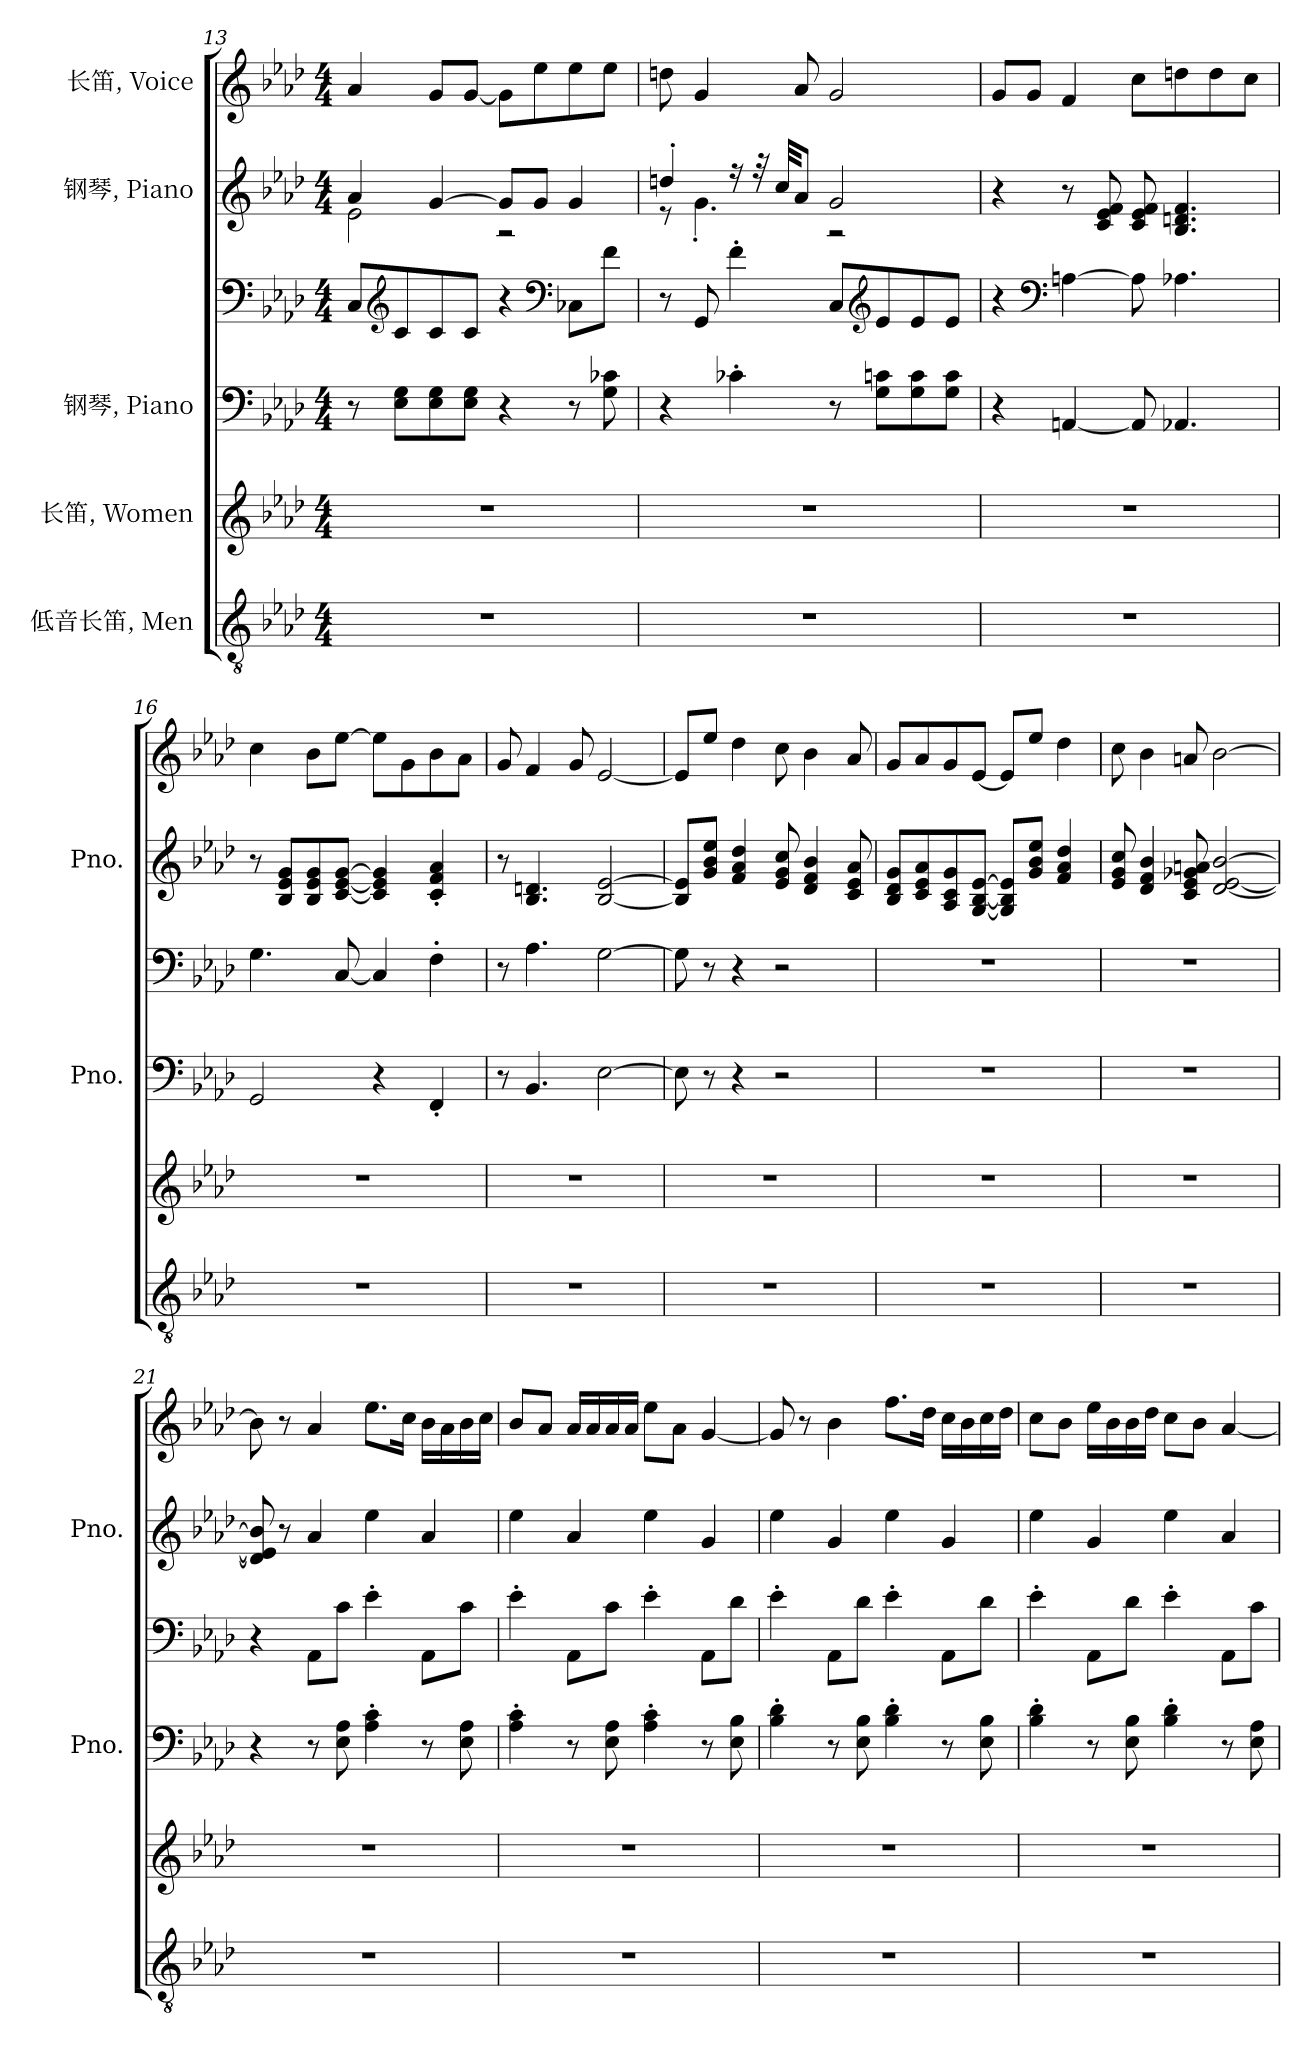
**kern	**kern	**kern	**kern	**kern	**kern
*part5	*part4	*part3	*part3	*part2	*part1
*staff6	*staff5	*staff4	*staff3	*staff2	*staff1
*I"低音长笛, Men	*I"长笛, Women	*I"钢琴, Piano	*	*I"钢琴, Piano	*I"长笛, Voice
*	*	*I'Pno.	*	*I'Pno.	*
*clefGv2	*clefG2	*clefF4	*clefF4	*clefG2	*clefG2
*k[b-e-a-d-]	*k[b-e-a-d-]	*k[b-e-a-d-]	*k[b-e-a-d-]	*k[b-e-a-d-]	*k[b-e-a-d-]
*M4/4	*M4/4	*M4/4	*M4/4	*M4/4	*M4/4
=13	=13	=13	=13	=13	=13
*	*	*	*	*^	*
1r	1r	8r	8C/L	4a-/	2e-\	4a-/
*	*	*	*clefG2	*	*	*
.	.	8E-\ 8G\L	8c/	.	.	.
.	.	8E-\ 8G\	8c/	[4g/	.	8g/L
.	.	8E-\ 8G\J	8c/J	.	.	[8g/J
.	.	4r	4r	8g/L]	2r	8g\L]
.	.	.	.	8g/J	.	8ee-\
*	*	*	*clefF4	*	*	*
.	.	8r	8C-X\L	4g/	.	8ee-\
.	.	8G\ 8c-X\	8f\J	.	.	8ee-\J
=14	=14	=14	=14	=14	=14	=14
1r	1r	4r	8r	4ddn'/	8r	8ddn\
.	.	.	8GG/	.	4.g'\	4g/
.	.	4c-X'\	4f'\	16r	.	.
.	.	.	.	32r	.	.
.	.	.	.	32cc/KKL	.	.
.	.	.	.	8a-/J	.	8a-/
.	.	8r	8C/L	2g/	2r	2g/
*	*	*	*clefG2	*	*	*
.	.	8G\ 8cn\L	8e-/	.	.	.
.	.	8G\ 8c\	8e-/	.	.	.
.	.	8G\ 8c\J	8e-/J	.	.	.
*	*	*	*	*v	*v	*
!!LO:PB:g=z
=15	=15	=15	=15	=15	=15
1r	1r	4r	4r	4r	8g/L
.	.	.	.	.	8g/J
*	*	*	*clefF4	*	*
.	.	[4AAn/	[4An\	8r	4f/
.	.	.	.	8c/ 8e-/ 8f/	.
.	.	8AA/]	8A\]	8c/ 8e-/ 8f/	8cc\L
.	.	4.AA-X/	4.A-X\	4.B-/ 4.dn/ 4.f/	8ddn\
.	.	.	.	.	8dd\
.	.	.	.	.	8cc\J
=16	=16	=16	=16	=16	=16
1r	1r	2GG/	4.G\	8r	4cc\
.	.	.	.	8B-/ 8e-/ 8g/L	.
.	.	.	.	8B-/ 8e-/ 8g/	8b-\L
.	.	.	[8C/	[8c/ [8e-/ [8g/J	[8ee-\J
.	.	4r	4C/]	4c/] 4e-/] 4g/]	8ee-\L]
.	.	.	.	.	8g\
.	.	4FF'/	4F'\	4c/' 4f/' 4a-/'	8b-\
.	.	.	.	.	8a-\J
=17	=17	=17	=17	=17	=17
1r	1r	8r	8r	8r	8g/
.	.	4.BB-/	4.A-\	4.B-/ 4.dn/	4f/
.	.	.	.	.	8g/
.	.	[2E-\	[2G\	[2B-/ [2e-/	[2e-/
=18	=18	=18	=18	=18	=18
1r	1r	8E-\]	8G\]	8B-/] 8e-/]L	8e-/L]
.	.	8r	8r	8g/ 8b-/ 8ee-/J	8ee-/J
*	*	*	*	*	*MM80
.	.	4r	4r	4f/ 4a-/ 4dd-/	4dd-\
.	.	2r	2r	8e-/ 8g/ 8cc/	8cc\
.	.	.	.	4d-/ 4f/ 4b-/	4b-\
.	.	.	.	8c/ 8e-/ 8a-/	8a-/
!!LO:LB:g=z
=19	=19	=19	=19	=19	=19
1r	1r	1r	1r	8B-/ 8d-/ 8g/L	8g/L
.	.	.	.	8c/ 8e-/ 8a-/	8a-/
.	.	.	.	8A-/ 8c/ 8g/	8g/
.	.	.	.	[8G/ [8B-/ [8e-/J	[8e-/J
.	.	.	.	8G/] 8B-/] 8e-/]L	8e-/L]
.	.	.	.	8g/ 8b-/ 8ee-/J	8ee-/J
.	.	.	.	4f/ 4a-/ 4dd-/	4dd-\
=20	=20	=20	=20	=20	=20
1r	1r	1r	1r	8e-/ 8g/ 8cc/	8cc\
.	.	.	.	4d-/ 4f/ 4b-/	4b-\
.	.	.	.	8c/ 8e-/ 8g-X/ 8an/	8an/
*	*	*	*	*	*MM50
.	.	.	.	[2d-/ [2e-/ [2b-/	[2b-\
=21	=21	=21	=21	=21	=21
1r	1r	4r	4r	8d-/] 8e-/] 8b-/]	8b-\]
.	.	.	.	8r	8r
*	*	*	*	*	*MM60
.	.	8r	8AA-\L	4a-/	4a-/
.	.	8E-\ 8A-\	8c\J	.	.
.	.	4A-\' 4c\'	4e-'\	4ee-\	8.ee-\L
.	.	.	.	.	16cc\Jk
.	.	8r	8AA-\L	4a-/	16b-\LL
.	.	.	.	.	16a-\
.	.	8E-\ 8A-\	8c\J	.	16b-\
.	.	.	.	.	16cc\JJ
=22	=22	=22	=22	=22	=22
1r	1r	4A-\' 4c\'	4e-'\	4ee-\	8b-/L
.	.	.	.	.	8a-/J
.	.	8r	8AA-\L	4a-/	16a-/LL
.	.	.	.	.	16a-/
.	.	8E-\ 8A-\	8c\J	.	16a-/
.	.	.	.	.	16a-/JJ
.	.	4A-\' 4c\'	4e-'\	4ee-\	8ee-\L
.	.	.	.	.	8a-\J
.	.	8r	8AA-\L	4g/	[4g/
.	.	8E-\ 8B-\	8d-\J	.	.
!!LO:PB:g=z
=23	=23	=23	=23	=23	=23
1r	1r	4B-\' 4d-\'	4e-'\	4ee-\	8g/]
.	.	.	.	.	8r
.	.	8r	8AA-\L	4g/	4b-\
.	.	8E-\ 8B-\	8d-\J	.	.
.	.	4B-\' 4d-\'	4e-'\	4ee-\	8.ff\L
.	.	.	.	.	16dd-\Jk
.	.	8r	8AA-\L	4g/	16cc\LL
.	.	.	.	.	16b-\
.	.	8E-\ 8B-\	8d-\J	.	16cc\
.	.	.	.	.	16dd-\JJ
=24	=24	=24	=24	=24	=24
1r	1r	4B-\' 4d-\'	4e-'\	4ee-\	8cc\L
.	.	.	.	.	8b-\J
.	.	8r	8AA-\L	4g/	16ee-\LL
.	.	.	.	.	16b-\
.	.	8E-\ 8B-\	8d-\J	.	16b-\
.	.	.	.	.	16dd-\JJ
.	.	4B-\' 4d-\'	4e-'\	4ee-\	8cc\L
.	.	.	.	.	8b-\J
.	.	8r	8AA-\L	4a-/	[4a-/
.	.	8E-\ 8A-\	8c\J	.	.
=	=	=	=	=	=
*-	*-	*-	*-	*-	*-
